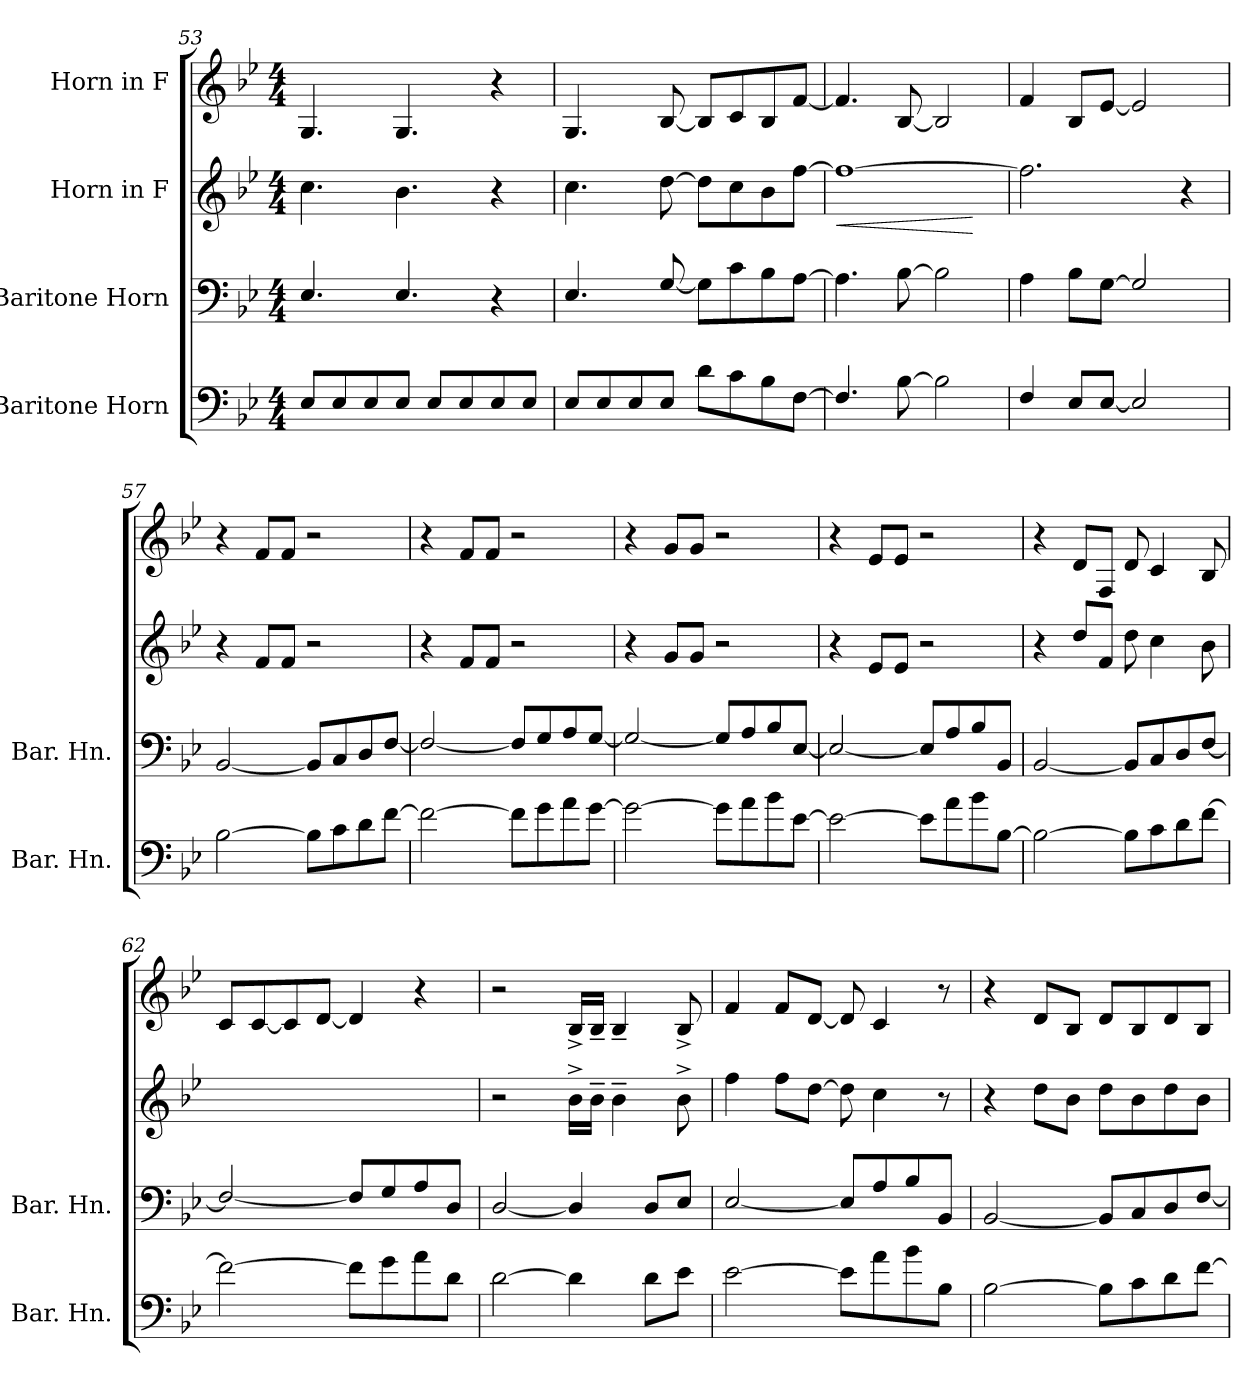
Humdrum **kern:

**kern	**kern	**kern	**dynam	**kern
*part4	*part3	*part2	*part2	*part1
*staff4	*staff3	*staff2	*staff2	*staff1
*I"Baritone Horn	*I"Baritone Horn	*I"Horn in F	*	*I"Horn in F
*I'Bar. Hn.	*I'Bar. Hn.	*	*	*
*clefF4	*clefF4	*clefG2	*	*clefG2
*ITrd4c7	*ITrd4c7	*ITrd4c7	*	*ITrd4c7
*k[b-e-a-]	*k[b-e-a-]	*k[b-e-a-]	*	*k[b-e-a-]
*M4/4	*M4/4	*M4/4	*	*M4/4
=53	=53	=53	=53	=53
8AA-/L	4.AA-/	4.f\	.	4.C/
8AA-/	.	.	.	.
8AA-/	.	.	.	.
8AA-/J	4.AA-/	4.e-\	.	4.C/
8AA-/L	.	.	.	.
8AA-/	.	.	.	.
8AA-/	4r	4r	.	4r
8AA-/J	.	.	.	.
=54	=54	=54	=54	=54
8AA-/L	4.AA-/	4.f\	.	4.C/
8AA-/	.	.	.	.
8AA-/	.	.	.	.
8AA-/J	[8C/	[8g\	.	[8E-/
8G\L	8C\L]	8g\L]	.	8E-/L]
8F\	8F\	8f\	.	8F/
8E-\	8E-\	8e-\	.	8E-/
[8BB-\J	[8D\J	[8b-\J	.	[8B-/J
!!LO:PB:g=z
=55	=55	=55	=55	=55
!	!	!	!LO:HP:b	!
4.BB-/]	4.D\]	1b-_	<	4.B-/]
[8E-\	[8E-\	.	.	[8E-/
2E-\]	2E-\]	.	.	2E-/]
.	.	.	[	.
=56	=56	=56	=56	=56
4BB-/	4D\	2.b-\]	.	4B-/
8AA-/L	8E-\L	.	.	8E-/L
[8AA-/J	[8C\J	.	.	[8A-/J
2AA-/]	2C/]	.	.	2A-/]
.	.	4r	.	.
=57	=57	=57	=57	=57
[2E-\	[2EE-/	4r	.	4r
.	.	8B-/L	.	8B-/L
.	.	8B-/J	.	8B-/J
8E-\L]	8EE-/L]	2r	.	2r
8F\	8FF/	.	.	.
8G\	8GG/	.	.	.
[8B-\J	[8BB-/J	.	.	.
=58	=58	=58	=58	=58
2B-\_	2BB-/_	4r	.	4r
.	.	8B-/L	.	8B-/L
.	.	8B-/J	.	8B-/J
8B-\L]	8BB-/L]	2r	.	2r
8c\	8C/	.	.	.
8d\	8D/	.	.	.
[8c\J	[8C/J	.	.	.
=59	=59	=59	=59	=59
2c\_	2C/_	4r	.	4r
.	.	8c/L	.	8c/L
.	.	8c/J	.	8c/J
8c\L]	8C/L]	2r	.	2r
8d\	8D/	.	.	.
8e-\	8E-/	.	.	.
[8A-\J	[8AA-/J	.	.	.
=60	=60	=60	=60	=60
2A-\_	2AA-/_	4r	.	4r
.	.	8A-/L	.	8A-/L
.	.	8A-/J	.	8A-/J
8A-\L]	8AA-/L]	2r	.	2r
8d\	8D/	.	.	.
8e-\	8E-/	.	.	.
[8E-\J	8EE-/J	.	.	.
!!LO:LB:g=z
=61	=61	=61	=61	=61
2E-\_	[2EE-/	4r	.	4r
.	.	8g/L	.	8G/L
.	.	8B-/J	.	8BB-/J
8E-\L]	8EE-/L]	8g\	.	8G/
8F\	8FF/	4f\	.	4F/
8G\	8GG/	.	.	.
[8B-\J	[8BB-/J	8e-\	.	8E-/
=62	=62	=62	=62	=62
2B-\_	2BB-/_	8f\Lyy	.	8F/L
.	.	[8f\yy	.	[8F/
.	.	8f\yy]	.	8F/]
.	.	[8g\Jyy	.	[8G/J
8B-\L]	8BB-/L]	4g\yy]	.	4G/]
8c\	8C/	.	.	.
8d\	8D/	4ryy	.	4r
8G\J	8GG/J	.	.	.
=63	=63	=63	=63	=63
[2G\	[2GG/	2r	.	2r
4G\]	4GG/]	16e-^\LL	.	16E-^/LL
.	.	16e-~\JJ	.	16E-~/JJ
.	.	4e-~\	.	4E-~/
8G\L	8GG/L	.	.	.
8A-\J	8AA-/J	8e-^\	.	8E-^/
=64	=64	=64	=64	=64
[2A-\	[2AA-/	4b-\	.	4B-/
.	.	8b-\L	.	8B-/L
.	.	[8g\J	.	[8G/J
8A-\L]	8AA-/L]	8g\]	.	8G/]
8d\	8D/	4f\	.	4F/
8e-\	8E-/	.	.	.
8E-\J	8EE-/J	8r	.	8r
=65	=65	=65	=65	=65
[2E-\	[2EE-/	4r	.	4r
.	.	8g\L	.	8G/L
.	.	8e-\J	.	8E-/J
8E-\L]	8EE-/L]	8g\L	.	8G/L
8F\	8FF/	8e-\	.	8E-/
8G\	8GG/	8g\	.	8G/
[8B-\J	[8BB-/J	8e-\J	.	8E-/J
=	=	=	=	=
*-	*-	*-	*-	*-
